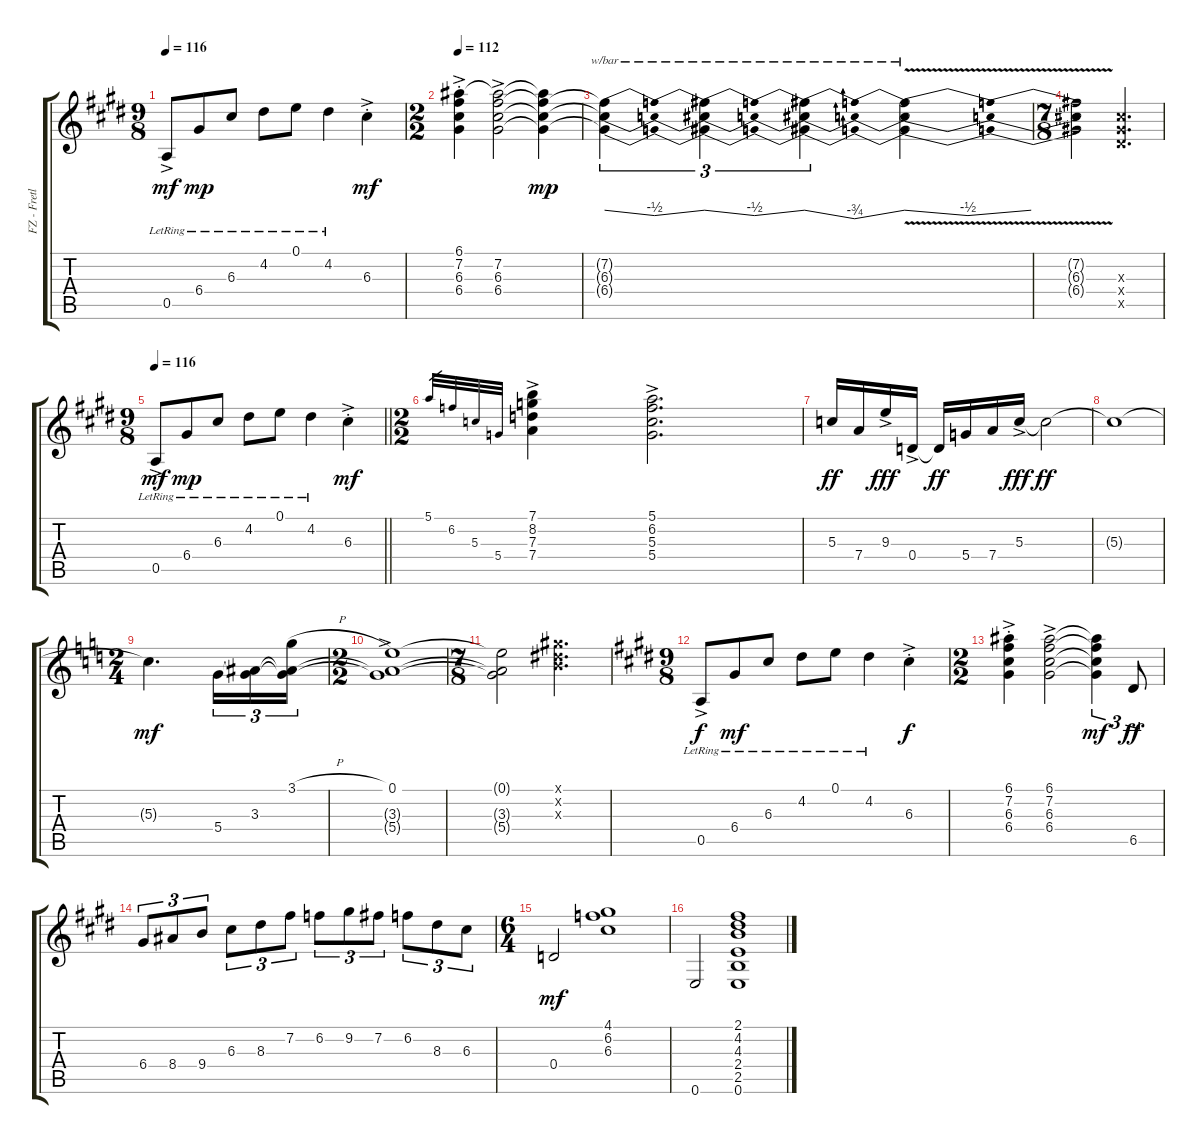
\track ("FZ - Fretless Guitar 1" "FZ - Fretl") {instrument electricguitarclean}
\staff {score tabs}
\tuning (E4 B3 G3 D3 A2 E2) {hide}
\ts (9 8)
\tempo 116
\clef g2
\ks e
0.5{ac lr}.8{dy mf instrument electricguitarclean} 6.4{lr}.8{dy mp} 6.3{lr}.8 4.2{lr}.8 0.1{lr}.8 4.2{lr}.4 6.3{ac st}.4{dy mf} |
\ts (2 2)
\tempo 112
\ks c#minor
(6.1{ac st} 7.2{ac st} 6.3{ac st} 6.4{ac st}).4 (6.1{t} 7.2{ac} 6.3{ac} 6.4{ac}).2 (6.1{t} 7.2{t} 6.3{t} 6.4{t}).4{dy mp} |
(7.2{t} 6.3{t} 6.4{t}).4{tu (3 2) tbe (dip default 0 0 30 -2 60 0)} (7.2{t} 6.3{t} 6.4{t}).4{tu (3 2) tbe (dip default 0 0 30 -2 60 0)} (7.2{t} 6.3{t} 6.4{t}).4{tu (3 2) tbe (dip default 0 0 30 -3 60 0)} (7.2{v t} 6.3{v t} 6.4{v t}).2{tbe (dip default 0 0 30 -2 60 0)} |
\ts (7 8)
(7.2{t} 6.3{t} 6.4{t}).2 (6.3{x} 6.4{x} 6.5{x}).4{d} |
\ts (9 8)
\tempo 116
\barLineRight lightlight
\ks e
0.5{ac lr}.8{dy mf} 6.4{lr}.8{dy mp} 6.3{lr}.8 4.2{lr}.8 0.1{lr}.8 4.2{lr}.4 6.3{ac st}.4{dy mf} |
\ts (2 2)
5.1.32{gr} 6.2.32{gr} 5.3.32{gr} 5.4.32{gr} (7.1{ac} 8.2{ac} 7.3{ac} 7.4{ac}).4 (5.1{ac} 6.2{ac} 5.3{ac} 5.4{ac}).2{d} |
5.3.16{dy ff} 7.4.16 9.3{ac}.16{dy fff} 0.4{ac}.16 0.4{t}.16{dy ff} 5.4.16 7.4.16 5.3{ac}.16{dy fff} 5.3{t}.2{dy ff} |
5.3{t}.1 |
\ts (2 4)
\ks c
5.3{t}.4{d dy mf} 5.4.16{tu (3 2)} (3.3 5.4{t}).16{tu (3 2)} (3.1{h} 3.3{t} 5.4{t}).16{tu (3 2)} |
\ts (2 2)
(0.1{ac} 3.3{t} 5.4{t}).1 |
\ts (7 8)
(0.1{t} 3.3{t} 5.4{t}).2 (4.1{x} 4.2{x} 4.3{x}).4{d} |
\ts (9 8)
\ks e
0.5{ac lr}.8{dy f} 6.4{lr}.8{dy mf} 6.3{lr}.8 4.2{lr}.8 0.1{lr}.8 4.2{lr}.4 6.3{ac st}.4{dy f} |
\ts (2 2)
\ks c#minor
(6.1{ac st} 7.2{ac st} 6.3{ac st} 6.4{ac st}).4 (6.1{ac} 7.2{ac} 6.3{ac} 6.4{ac}).2 (6.1{t} 7.2{t} 6.3{t} 6.4{t}).4{tu (3 2) dy mf} 6.5.8{tu (3 2) dy ff} |
6.4.8{tu (3 2)} 8.4.8{tu (3 2)} 9.4.8{tu (3 2)} 6.3.8{tu (3 2)} 8.3.8{tu (3 2)} 7.2.8{tu (3 2)} 6.2.8{tu (3 2)} 9.2.8{tu (3 2)} 7.2.8{tu (3 2)} 6.2.8{tu (3 2)} 8.3.8{tu (3 2)} 6.3.8{tu (3 2)} |
\ts (6 4)
\ks e
0.4.2{dy mf} (4.1 6.2 6.3).1 |
\ks c#minor
0.6.2 (2.1 4.2 4.3 2.4 2.5 0.6).1
